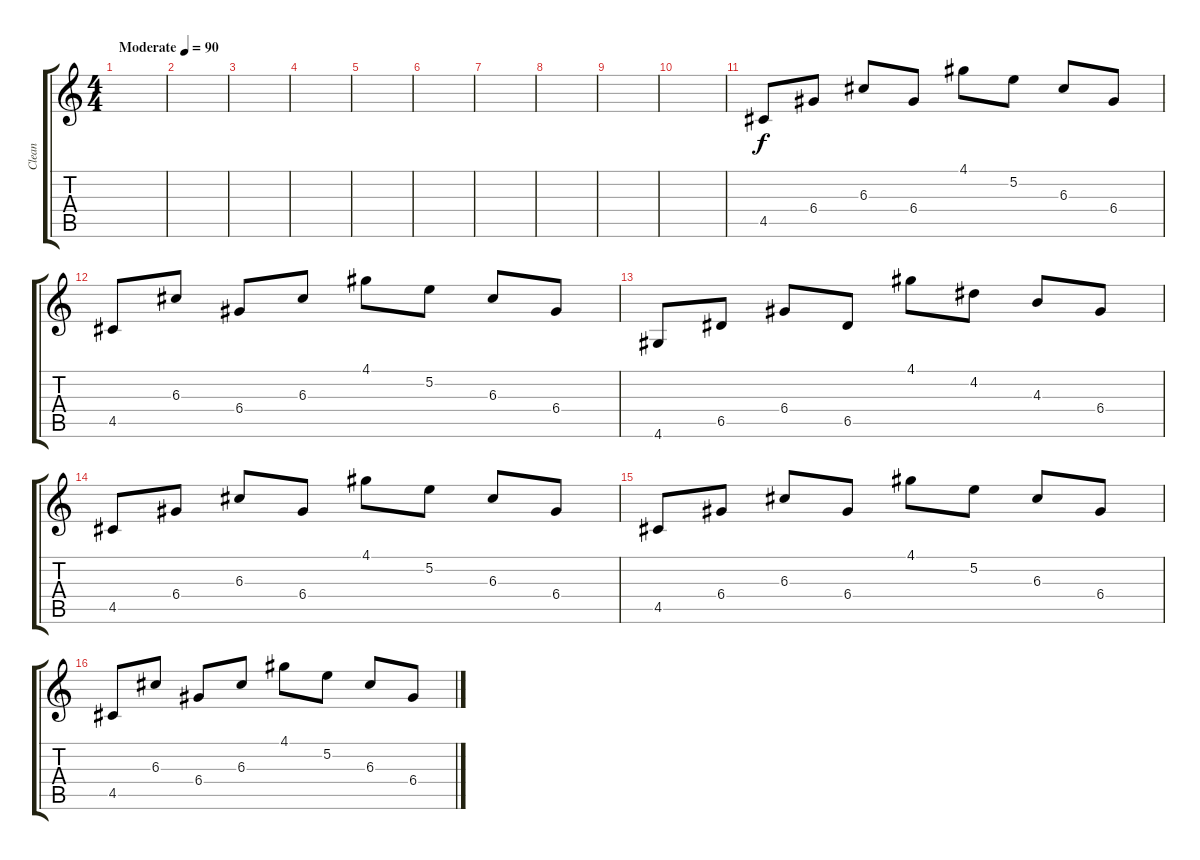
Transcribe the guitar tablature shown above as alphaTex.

\track ("Clean" "Clean") {instrument electricguitarclean}
\staff {score tabs}
\tuning (E4 B3 G3 D3 A2 E2) {hide}
\ts (4 4)
\tempo (90 "Moderate")
\clef g2
\ks c
|
|
|
|
|
|
|
|
|
|
4.5.8 6.4.8 6.3.8 6.4.8 4.1.8 5.2.8 6.3.8 6.4.8 |
4.5.8 6.3.8 6.4.8 6.3.8 4.1.8 5.2.8 6.3.8 6.4.8 |
4.6.8 6.5.8 6.4.8 6.5.8 4.1.8 4.2.8 4.3.8 6.4.8 |
4.5.8 6.4.8 6.3.8 6.4.8 4.1.8 5.2.8 6.3.8 6.4.8 |
4.5.8 6.4.8 6.3.8 6.4.8 4.1.8 5.2.8 6.3.8 6.4.8 |
4.5.8 6.3.8 6.4.8 6.3.8 4.1.8 5.2.8 6.3.8 6.4.8
